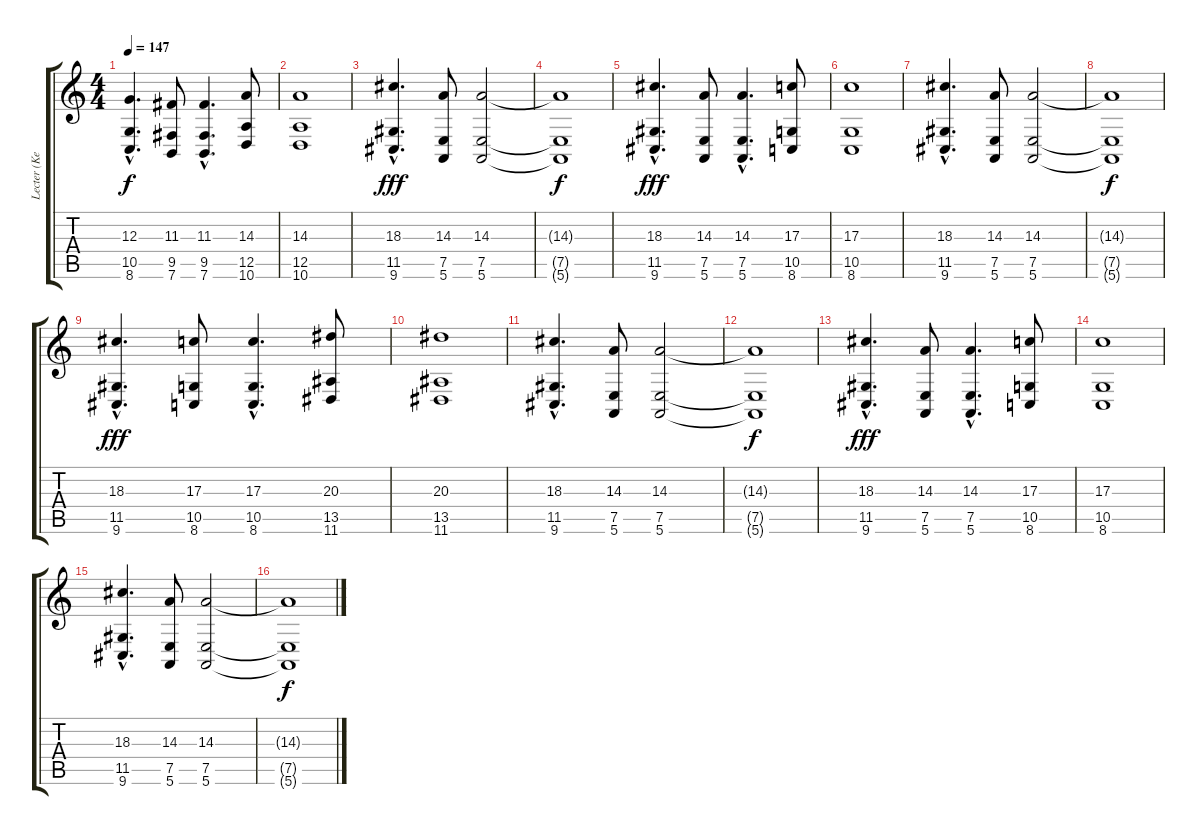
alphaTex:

\track ("Lecter (KeybLeft)" "Lecter (Ke") {instrument pad4choir}
\staff {score tabs}
\tuning (E4 B3 G3 D3 A2 E2) {hide}
\ts (4 4)
\tempo 147
\clef g2
\ks c
(12.3{hac} 10.5{hac} 8.6{hac}).4{d dy f} (11.3 9.5 7.6).8 (11.3{hac} 9.5{hac} 7.6{hac}).4{d} (14.3 12.5 10.6).8 |
(14.3 12.5 10.6).1 |
(18.3{hac} 11.5{hac} 9.6{hac}).4{d dy fff} (14.3 7.5 5.6).8 (14.3 7.5 5.6).2 |
(14.3{t} 7.5{t} 5.6{t}).1{dy f} |
(18.3{hac} 11.5{hac} 9.6{hac}).4{d dy fff} (14.3 7.5 5.6).8 (14.3{hac} 7.5{hac} 5.6{hac}).4{d} (17.3 10.5 8.6).8 |
(17.3 10.5 8.6).1 |
(18.3{hac} 11.5{hac} 9.6{hac}).4{d} (14.3 7.5 5.6).8 (14.3 7.5 5.6).2 |
(14.3{t} 7.5{t} 5.6{t}).1{dy f} |
(18.3{hac} 11.5{hac} 9.6{hac}).4{d dy fff} (17.3 10.5 8.6).8 (17.3{hac} 10.5{hac} 8.6{hac}).4{d} (20.3 13.5 11.6).8 |
(20.3 13.5 11.6).1 |
(18.3{hac} 11.5{hac} 9.6{hac}).4{d} (14.3 7.5 5.6).8 (14.3 7.5 5.6).2 |
(14.3{t} 7.5{t} 5.6{t}).1{dy f} |
(18.3{hac} 11.5{hac} 9.6{hac}).4{d dy fff} (14.3 7.5 5.6).8 (14.3{hac} 7.5{hac} 5.6{hac}).4{d} (17.3 10.5 8.6).8 |
(17.3 10.5 8.6).1 |
(18.3{hac} 11.5{hac} 9.6{hac}).4{d} (14.3 7.5 5.6).8 (14.3 7.5 5.6).2 |
(14.3{t} 7.5{t} 5.6{t}).1{dy f}
